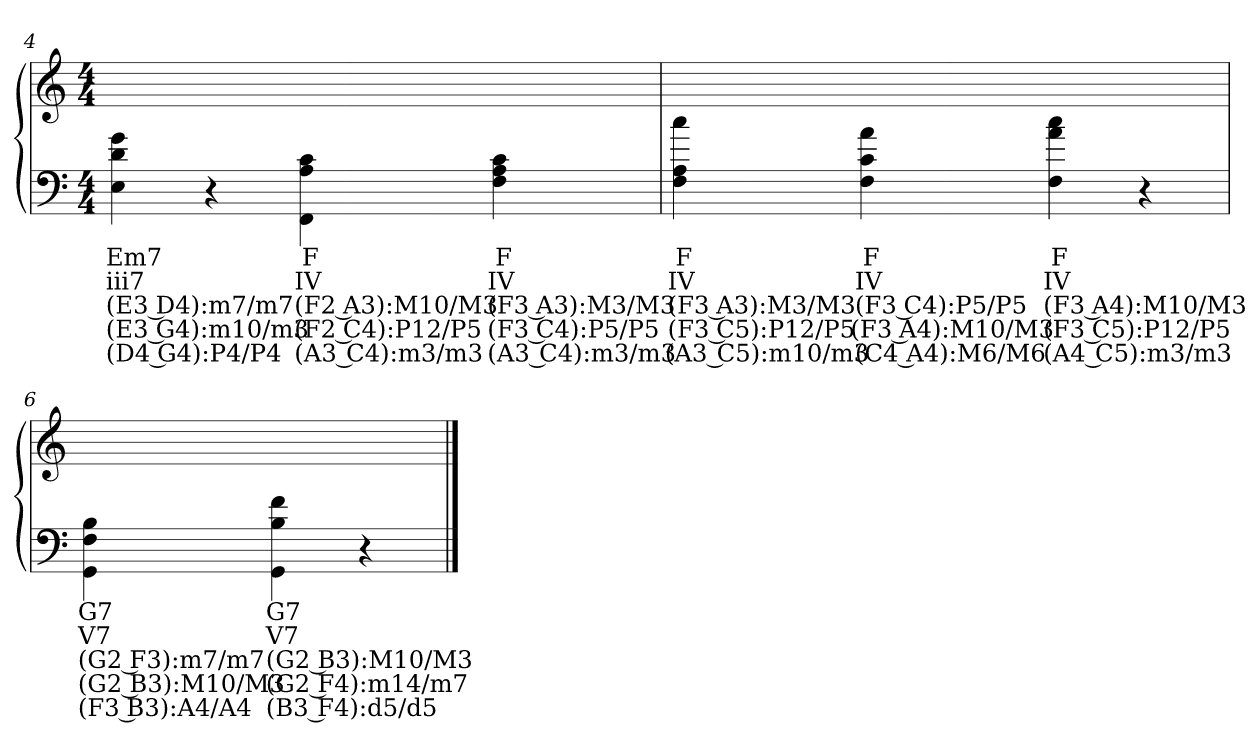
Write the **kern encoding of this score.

**kern	**text	**text	**text	**text	**text	**kern
*part2	*part2	*part2	*part2	*part2	*part2	*part1
*staff2	*staff2	*staff2	*staff2	*staff2	*staff2	*staff1
*clefF4	*	*	*	*	*	*clefG2
*k[]	*	*	*	*	*	*k[]
*C:	*	*	*	*	*	*C:
*M4/4	*	*	*	*	*	*M4/4
=4	=4	=4	=4	=4	=4	=4
4E 4d 4g	Em7	iii7	(E3 D4):m7/m7	(E3 G4):m10/m3	(D4 G4):P4/P4	1ryy
4r	.	.	.	.	.	.
4FF 4A 4c	F	IV	(F2 A3):M10/M3	(F2 C4):P12/P5	(A3 C4):m3/m3	.
4F 4A 4c	F	IV	(F3 A3):M3/M3	(F3 C4):P5/P5	(A3 C4):m3/m3	.
=5	=5	=5	=5	=5	=5	=5
4F 4A 4cc	F	IV	(F3 A3):M3/M3	(F3 C5):P12/P5	(A3 C5):m10/m3	1ryy
4F 4c 4a	F	IV	(F3 C4):P5/P5	(F3 A4):M10/M3	(C4 A4):M6/M6	.
4F 4a 4cc	F	IV	(F3 A4):M10/M3	(F3 C5):P12/P5	(A4 C5):m3/m3	.
4r	.	.	.	.	.	.
=6	=6	=6	=6	=6	=6	=6
4GG 4F 4B	G7	V7	(G2 F3):m7/m7	(G2 B3):M10/M3	(F3 B3):A4/A4	2.ryy
4GG 4B 4f	G7	V7	(G2 B3):M10/M3	(G2 F4):m14/m7	(B3 F4):d5/d5	.
4r	.	.	.	.	.	.
==	==	==	==	==	==	==
*-	*-	*-	*-	*-	*-	*-
